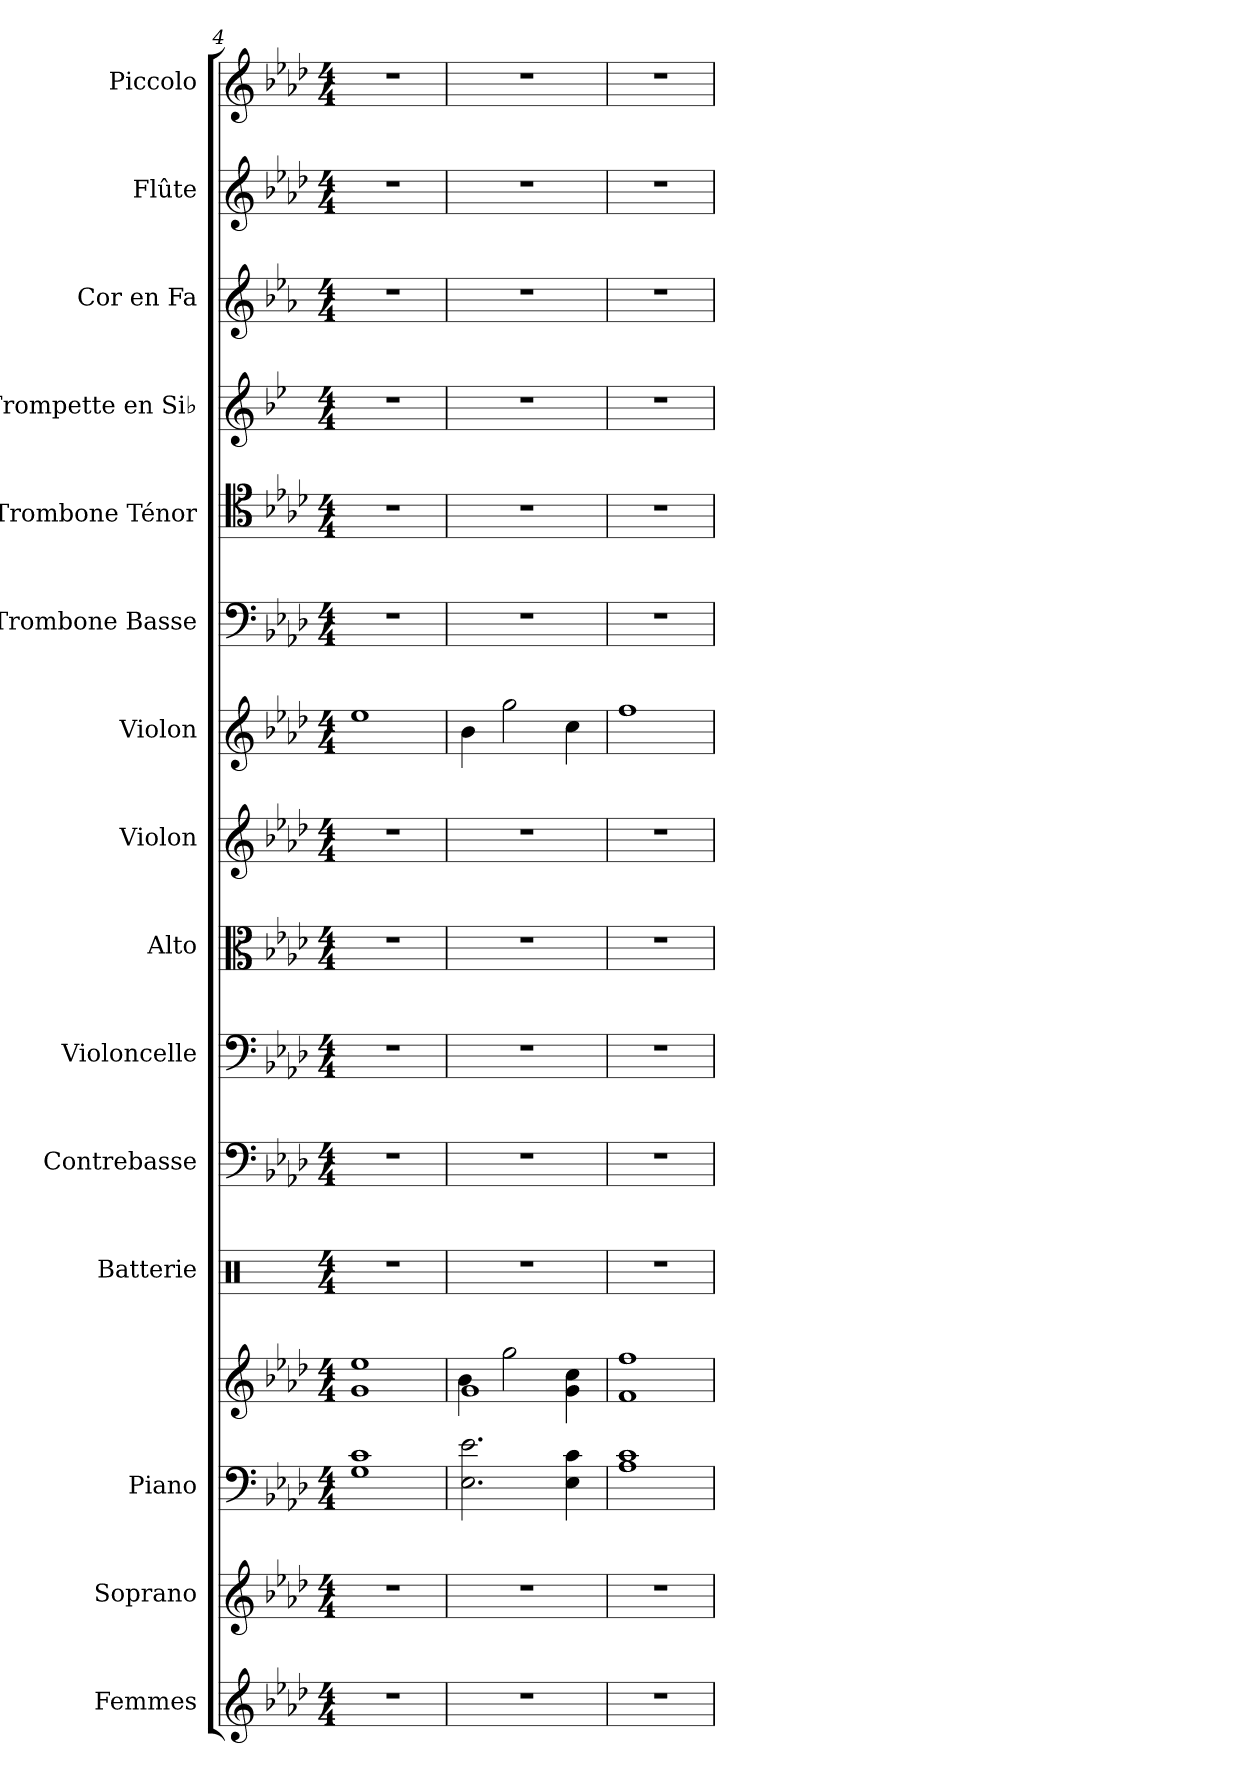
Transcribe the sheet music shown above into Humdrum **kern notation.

**kern	**kern	**kern	**kern	**kern	**kern	**kern	**kern	**kern	**kern	**kern	**kern	**kern	**kern	**kern	**kern
*part15	*part14	*part13	*part13	*part12	*part11	*part10	*part9	*part8	*part7	*part6	*part5	*part4	*part3	*part2	*part1
*staff16	*staff15	*staff14	*staff13	*staff12	*staff11	*staff10	*staff9	*staff8	*staff7	*staff6	*staff5	*staff4	*staff3	*staff2	*staff1
*I"Femmes	*I"Soprano	*I"Piano	*	*I"Batterie	*I"Contrebasse	*I"Violoncelle	*I"Alto	*I"Violon	*I"Violon	*I"Trombone Basse	*I"Trombone Ténor	*I"Trompette en Si♭	*I"Cor en Fa	*I"Flûte	*I"Piccolo
*I'F.	*I'S.	*I'Pia.	*	*I'Bat.	*I'Cb.	*I'Vlc	*I'Alt.	*I'Vln.	*I'Vln.	*I'Tbn. B.	*I'Tbn. T.	*I'Tromp. Si♭	*I'Cor Fa	*I'Fl.	*I'Picc.
*clefG2	*clefG2	*clefF4	*clefG2	*clefX	*clefF4	*clefF4	*clefC3	*clefG2	*clefG2	*clefF4	*clefC4	*clefG2	*clefG2	*clefG2	*clefG2
*	*	*	*	*	*ITrd7c12	*	*	*	*	*	*	*ITrd1c2	*ITrd4c7	*	*ITrd-7c-12
*k[b-e-a-d-]	*k[b-e-a-d-]	*k[b-e-a-d-]	*k[b-e-a-d-]	*k[]	*k[b-e-a-d-]	*k[b-e-a-d-]	*k[b-e-a-d-]	*k[b-e-a-d-]	*k[b-e-a-d-]	*k[b-e-a-d-]	*k[b-e-a-d-]	*k[b-e-a-d-]	*k[b-e-a-d-]	*k[b-e-a-d-]	*k[b-e-a-d-]
*M4/4	*M4/4	*M4/4	*M4/4	*M4/4	*M4/4	*M4/4	*M4/4	*M4/4	*M4/4	*M4/4	*M4/4	*M4/4	*M4/4	*M4/4	*M4/4
=4	=4	=4	=4	=4	=4	=4	=4	=4	=4	=4	=4	=4	=4	=4	=4
1r	1r	1G 1c	1g 1ee-	1r	1r	1r	1r	1r	1ee-	1r	1r	1r	1r	1r	1r
=5	=5	=5	=5	=5	=5	=5	=5	=5	=5	=5	=5	=5	=5	=5	=5
*	*	*	*^	*	*	*	*	*	*	*	*	*	*	*	*
1r	1r	2.E-\ 2.e-\	1g	4b-\	1r	1r	1r	1r	1r	4b-\	1r	1r	1r	1r	1r	1r
.	.	.	.	2gg\	.	.	.	.	.	2gg\	.	.	.	.	.	.
.	.	4E-\ 4c\	.	4g\ 4cc\	.	.	.	.	.	4cc\	.	.	.	.	.	.
*	*	*	*v	*v	*	*	*	*	*	*	*	*	*	*	*	*
=6	=6	=6	=6	=6	=6	=6	=6	=6	=6	=6	=6	=6	=6	=6	=6
1r	1r	1A- 1c	1f 1ff	1r	1r	1r	1r	1r	1ff	1r	1r	1r	1r	1r	1r
=	=	=	=	=	=	=	=	=	=	=	=	=	=	=	=
*-	*-	*-	*-	*-	*-	*-	*-	*-	*-	*-	*-	*-	*-	*-	*-
